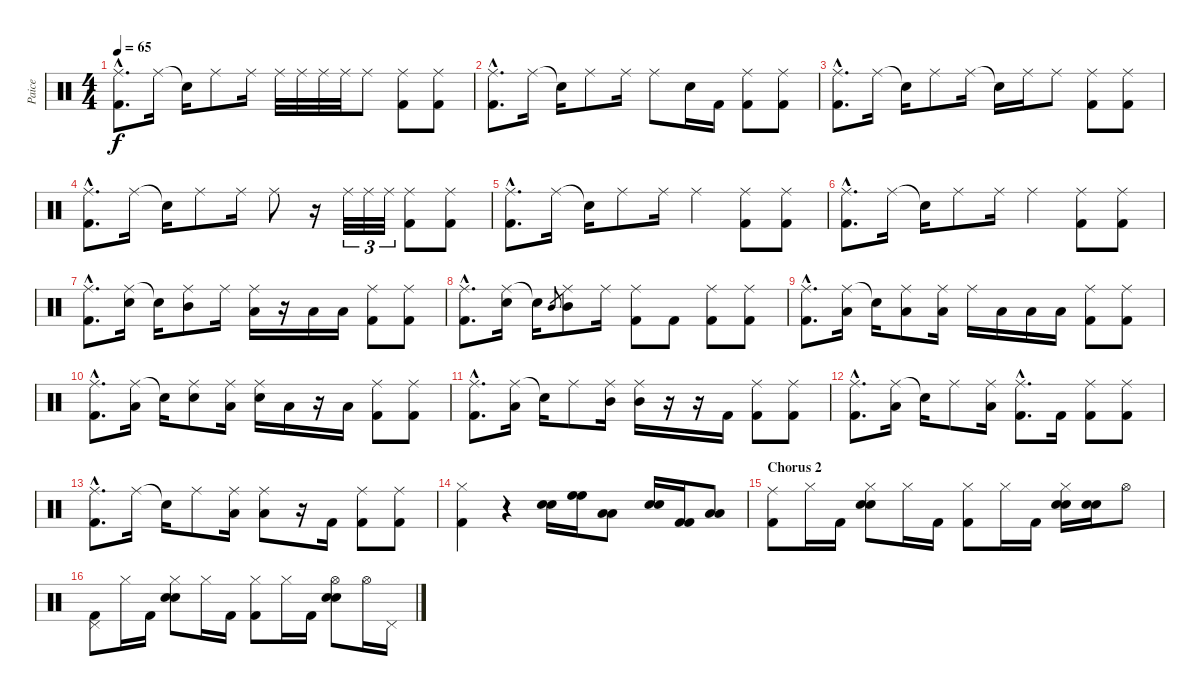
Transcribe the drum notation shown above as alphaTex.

\track ("Paice" "Paice") {instrument percussion}
\staff {score}
\articulation defaults
\ts (4 4)
\tempo 65
\clef neutral
\ks c
("Ride (middle)"{hac} "Kick (hit) 2"{hac}).8{d dy f} "Ride (middle)".16 "Snare (hit)"{t}.16 "Ride (middle)".8 "Ride (middle)".16 "Ride (middle)".32 "Ride (middle)".32 "Ride (middle)".32 "Ride (middle)".32 "Ride (middle)".8 ("Ride (middle)" "Kick (hit) 2").8 ("Ride (middle)" "Kick (hit) 2").8 |
("Ride (middle)"{hac} "Kick (hit) 2"{hac}).8{d} "Ride (middle)".16 "Snare (hit)"{t}.16 "Ride (middle)".8 "Ride (middle)".16 "Ride (middle)".8 "Snare (hit)"{x}.16 "Kick (hit) 2".16 ("Ride (middle)" "Kick (hit) 2").8 ("Ride (middle)" "Kick (hit) 2").8 |
("Ride (middle)"{hac} "Kick (hit) 2"{hac}).8{d} "Ride (middle)".16 "Snare (hit)"{t}.16 "Ride (middle)".8 "Ride (middle)".16 "Snare (hit)"{t}.16 "Ride (middle)".16 "Ride (middle)".8 ("Ride (middle)" "Kick (hit) 2").8 ("Ride (middle)" "Kick (hit) 2").8 |
("Ride (middle)"{hac} "Kick (hit) 2"{hac}).8{d} "Ride (middle)".16 "Snare (hit)"{t}.16 "Ride (middle)".8 "Ride (middle)".16 "Ride (middle)".8 r.16 "Ride (middle)".32{tu (3 2)} "Ride (middle)".32{tu (3 2)} "Ride (middle)".32{tu (3 2)} ("Ride (middle)" "Kick (hit) 2").8 ("Ride (middle)" "Kick (hit) 2").8 |
("Ride (middle)"{hac} "Kick (hit) 2"{hac}).8{d} "Ride (middle)".16 "Snare (hit)"{t}.16 "Ride (middle)".8 "Ride (middle)".16 "Ride (middle)".4 ("Ride (middle)" "Kick (hit) 2").8 ("Ride (middle)" "Kick (hit) 2").8 |
("Ride (middle)"{hac} "Kick (hit) 2"{hac}).8{d} "Ride (middle)".16 "Snare (hit)"{t}.16 "Ride (middle)".8 "Ride (middle)".16 "Ride (middle)".4 ("Ride (middle)" "Kick (hit) 2").8 ("Ride (middle)" "Kick (hit) 2").8 |
("Ride (middle)"{hac} "Kick (hit) 2"{hac}).8{d} ("Ride (middle)" "Electric Snare (hit)").16 "Snare (hit)"{t}.16 ("Ride (middle)" "Mid Tom (hit)").8 "Ride (middle)".16 ("Ride (middle)" "Low Tom (hit)").16 r.16 "Low Tom (hit)".16 "Low Tom (hit)".16 ("Ride (middle)" "Kick (hit) 2").8 ("Ride (middle)" "Kick (hit) 2").8 |
("Ride (middle)"{hac} "Kick (hit) 2"{hac}).8{d} ("Ride (middle)" "Electric Snare (hit)").16 "Snare (hit)"{t}.16 "Mid Tom (hit)".8{gr} ("Ride (middle)" "Mid Tom (hit)").8 "Ride (middle)".16 ("Ride (middle)" "Kick (hit) 2").8 "Kick (hit) 2".8 ("Ride (middle)" "Kick (hit) 2").8 ("Ride (middle)" "Kick (hit) 2").8 |
("Ride (middle)"{hac} "Kick (hit) 2"{hac}).8{d} ("Ride (middle)" "Low Tom (hit)").16 "Snare (hit)"{t}.16 ("Ride (middle)" "Low Tom (hit)").8 ("Ride (middle)" "Low Tom (hit)").16 "Ride (middle)".16 "Low Tom (hit)".16 "Low Tom (hit)".16 "Low Tom (hit)".16 ("Ride (middle)" "Kick (hit) 2").8 ("Ride (middle)" "Kick (hit) 2").8 |
("Ride (middle)"{hac} "Kick (hit) 2"{hac}).8{d} ("Ride (middle)" "Low Tom (hit)").16 "Snare (hit)"{t}.16 ("Ride (middle)" "Electric Snare (hit)").8 ("Ride (middle)" "Low Floor Tom (hit)").16 ("Ride (middle)" "Electric Snare (hit)").16 "Low Tom (hit)".16 r.16 "Low Tom (hit)".16 ("Ride (middle)" "Kick (hit) 2").8 ("Ride (middle)" "Kick (hit) 2").8 |
("Ride (middle)"{hac} "Kick (hit) 2"{hac}).8{d} ("Ride (middle)" "Low Tom (hit)").16 "Snare (hit)"{t}.16 "Ride (middle)".8 ("Ride (middle)" "Mid Tom (hit)").16 ("Ride (middle)" "Mid Tom (hit)").16 r.16 r.16 "Kick (hit) 2".16 ("Ride (middle)" "Kick (hit) 2").8 ("Ride (middle)" "Kick (hit) 2").8 |
("Ride (middle)"{hac} "Kick (hit) 2"{hac}).8{d} ("Ride (middle)" "Low Tom (hit)").16 "Snare (hit)"{t}.16 "Ride (middle)".8 ("Ride (middle)" "Low Tom (hit)").16 ("Ride (middle)"{hac} "Kick (hit) 2"{hac}).8{d} "Kick (hit) 2".16 ("Ride (middle)" "Kick (hit) 2").8 ("Ride (middle)" "Kick (hit) 2").8 |
("Ride (middle)"{hac} "Kick (hit) 2"{hac}).8{d} "Ride (middle)".16 "Snare (hit)"{t}.16 "Ride (middle)".8 ("Ride (middle)" "Low Tom (hit)").16 ("Ride (middle)" "Low Tom (hit)").8 r.16 "Kick (hit) 2".16 ("Ride (middle)" "Kick (hit) 2").8 ("Ride (middle)" "Kick (hit) 2").8 |
("Hi-Hat (closed)" "Kick (hit) 2").4 r.4 ("Electric Snare (hit)" "Electric Snare (hit)").16 ("High Floor Tom (hit)" "High Floor Tom (hit)").16 ("Low Tom (hit)" "Low Tom (hit)").8 ("Electric Snare (hit)" "Electric Snare (hit)").16 ("Kick (hit) 2" "Kick (hit) 2").16 ("Low Tom (hit)" "Low Tom (hit)").8 |
\section ("" "Chorus 2")
("Ride (middle)" "Kick (hit) 2").8 "Hi-Hat (closed)".16 "Kick (hit) 2".16 ("Hi-Hat (closed)" "Electric Snare (hit)" "Electric Snare (hit)").8 "Hi-Hat (closed)".16 "Kick (hit) 2".16 ("Hi-Hat (closed)" "Kick (hit) 2").8 "Hi-Hat (closed)".16 "Kick (hit) 2".16 ("Hi-Hat (closed)" "Electric Snare (hit)" "Electric Snare (hit)").16 ("Electric Snare (hit)" "Electric Snare (hit)").16 "Hi-Hat (open)".8 |
("Pedal Hi-Hat (hit)" "Kick (hit) 2").8 "Hi-Hat (closed)".16 "Kick (hit) 2".16 ("Hi-Hat (closed)" "Electric Snare (hit)" "Electric Snare (hit)").8 "Hi-Hat (closed)".16 "Kick (hit) 2".16 ("Hi-Hat (closed)" "Kick (hit) 2").8 "Hi-Hat (closed)".16 "Kick (hit) 2".16 ("Hi-Hat (open)" "Electric Snare (hit)" "Electric Snare (hit)").8 "Hi-Hat (open)".16 "Pedal Hi-Hat (hit)".16
